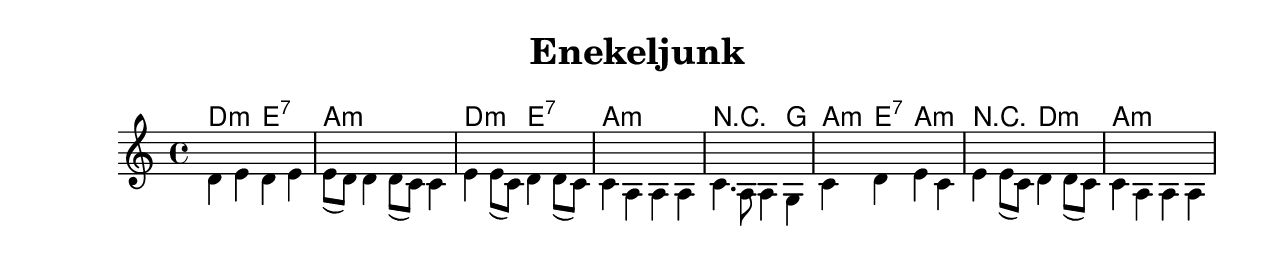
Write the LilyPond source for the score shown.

\version "2.18.0"
\language "english"

\paper{
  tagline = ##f
  print-all-headers = ##t
  #(set-paper-size "letter")
}
date = #(strftime "%d-%m-%Y" (localtime (current-time)))

%%\markup{ \italic{ " Updated " \date  }  }

%\markup{ Got something to say? }

notes = \relative c' {

  d4 e d e
  e8(d) d4 d8(c) c4
  e4 e8(c) d4 d8(c)
  c4 a a a
  c4. a8 a4 g
  c4 d e c
  e4 e8(c) d4 d8(c)
  c4 a a a
}

melody = {
  <<
    \clef treble
    \key a \minor
    \time 4/4
    % \transpose c c'\notes
    \\
    \notes
  >>
}
octave = \transpose g, g {
  \clef treble

  \key a \minor
  \time 4/4
  \melody
}
%************************Lyrics Block****************
%\addlyrics{ Doe a deer }

harmonies = \chordmode {
  d2:m
  e2:7
  a1:m
  d2:m
  e2:7
  a1:m
  r4*3
  g4
  a4:m
  e4:7
  a2:m
  r2
  d2:m
  a1:m

  %{Enekeljunk old chords
  g2:m a2:7 g2:m d2:m
  d2:m g2:m d1:m
  d2:m c2
  d4:m a4:7 d2:m d2:m g2:m d1:m
  %}

}

\score {
  <<
    \new ChordNames {
      \set chordChanges = ##t
      \harmonies
    }
    % \new Staff   \octave
    \new Staff  \melody
  >>
  \header{
    title= "Enekeljunk"
    subsubtitle=""
    arranger= ""
  }
  \layout{indent = 1.0\cm}
  \midi{
    \tempo 4 = 120
  }
}
